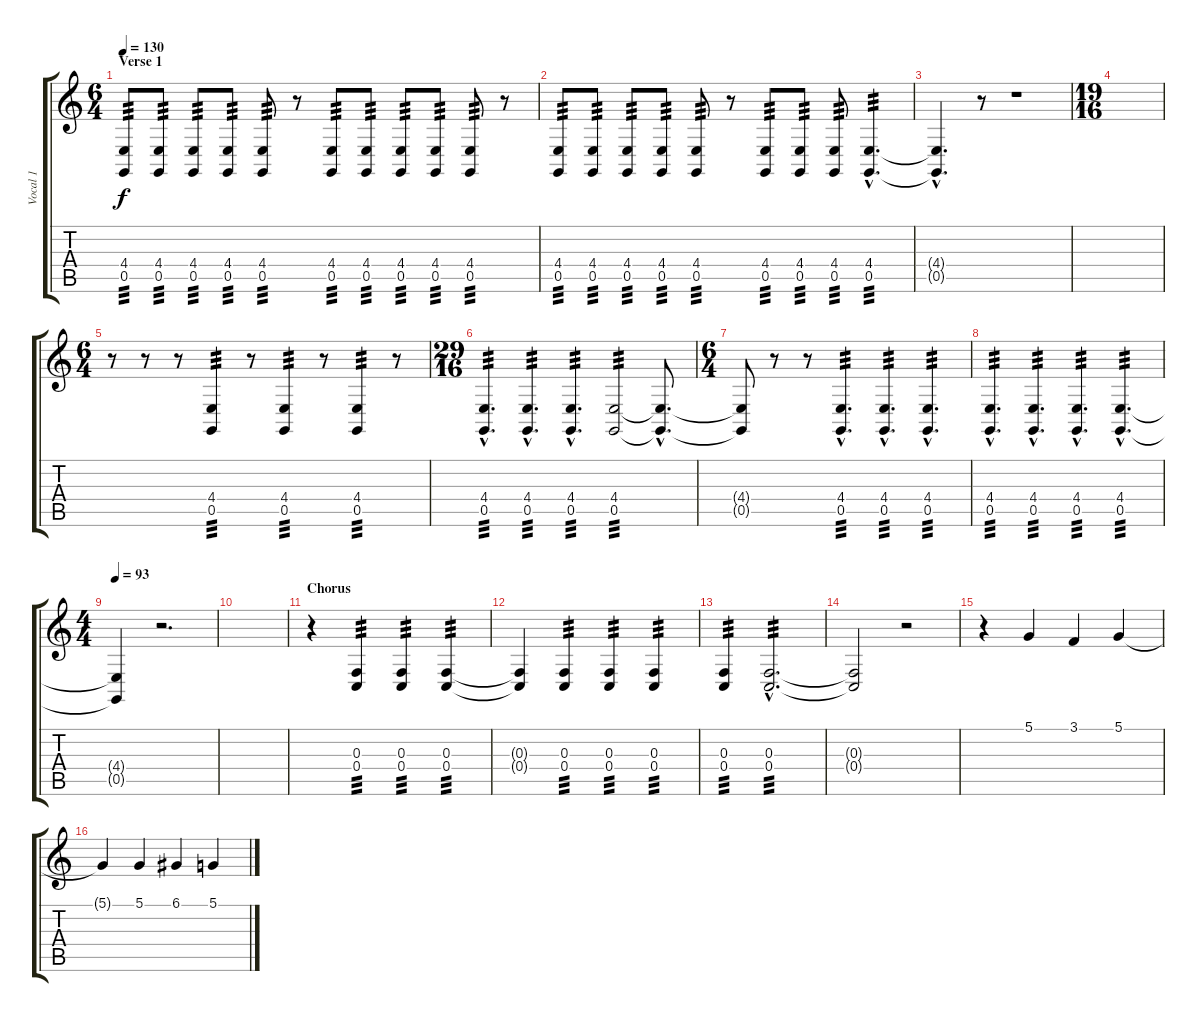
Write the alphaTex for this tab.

\track ("Vocal 1" "Vocal 1") {instrument tenorsax}
\staff {score tabs}
\tuning (D4 A3 F3 C3 G2 C2) {hide}
\ts (6 4)
\section ("" "Verse 1")
\tempo 130
\clef g2
\ks c
(4.4 0.5).8{tp 3 dy f volume 10 instrument guitarharmonics} (4.4 0.5).8{tp 3} (4.4 0.5).8{tp 3} (4.4 0.5).8{tp 3} (4.4 0.5).8{tp 3} r.8 (4.4 0.5).8{tp 3} (4.4 0.5).8{tp 3} (4.4 0.5).8{tp 3} (4.4 0.5).8{tp 3} (4.4 0.5).8{tp 3} r.8 |
(4.4 0.5).8{tp 3} (4.4 0.5).8{tp 3} (4.4 0.5).8{tp 3} (4.4 0.5).8{tp 3} (4.4 0.5).8{tp 3} r.8 (4.4 0.5).8{tp 3} (4.4 0.5).8{tp 3} (4.4 0.5).8{tp 3} (4.4{hac} 0.5{hac}).4{d tp 3} |
(4.4{hac t} 0.5{hac t}).4{d} r.8 r.1 |
\ts (19 16)
|
\ts (6 4)
r.8 r.8 r.8 (4.4 0.5).4{tp 3} r.8 (4.4 0.5).4{tp 3} r.8 (4.4 0.5).4{tp 3} r.8 |
\ts (29 16)
(4.4{hac} 0.5{hac}).4{d tp 3} (4.4{hac} 0.5{hac}).4{d tp 3} (4.4{hac} 0.5{hac}).4{d tp 3} (4.4 0.5).2{tp 3} (4.4{hac t} 0.5{hac t}).8{d} |
\ts (6 4)
(4.4{t} 0.5{t}).8 r.8 r.8 (4.4{hac} 0.5{hac}).4{d tp 3} (4.4{hac} 0.5{hac}).4{d tp 3} (4.4{hac} 0.5{hac}).4{d tp 3} |
(4.4{hac} 0.5{hac}).4{d tp 3} (4.4{hac} 0.5{hac}).4{d tp 3} (4.4{hac} 0.5{hac}).4{d tp 3} (4.4{hac} 0.5{hac}).4{d tp 3} |
\ts (4 4)
\tempo 94
\tempo 93
(4.4{t} 0.5{t}).4 r.2{d} |
|
\section ("" "Chorus")
r.4 (0.3 0.4).4{tp 3} (0.3 0.4).4{tp 3} (0.3 0.4).4{tp 3} |
(0.3{t} 0.4{t}).4 (0.3 0.4).4{tp 3} (0.3 0.4).4{tp 3} (0.3 0.4).4{tp 3} |
(0.3 0.4).4{tp 3} (0.3{hac} 0.4{hac}).2{d tp 3} |
(0.3{t} 0.4{t}).2 r.2 |
r.4{volume 16 instrument tenorsax} 5.1.4 3.1.4 5.1.4 |
5.1{t}.4 5.1.4 6.1.4 5.1.4
